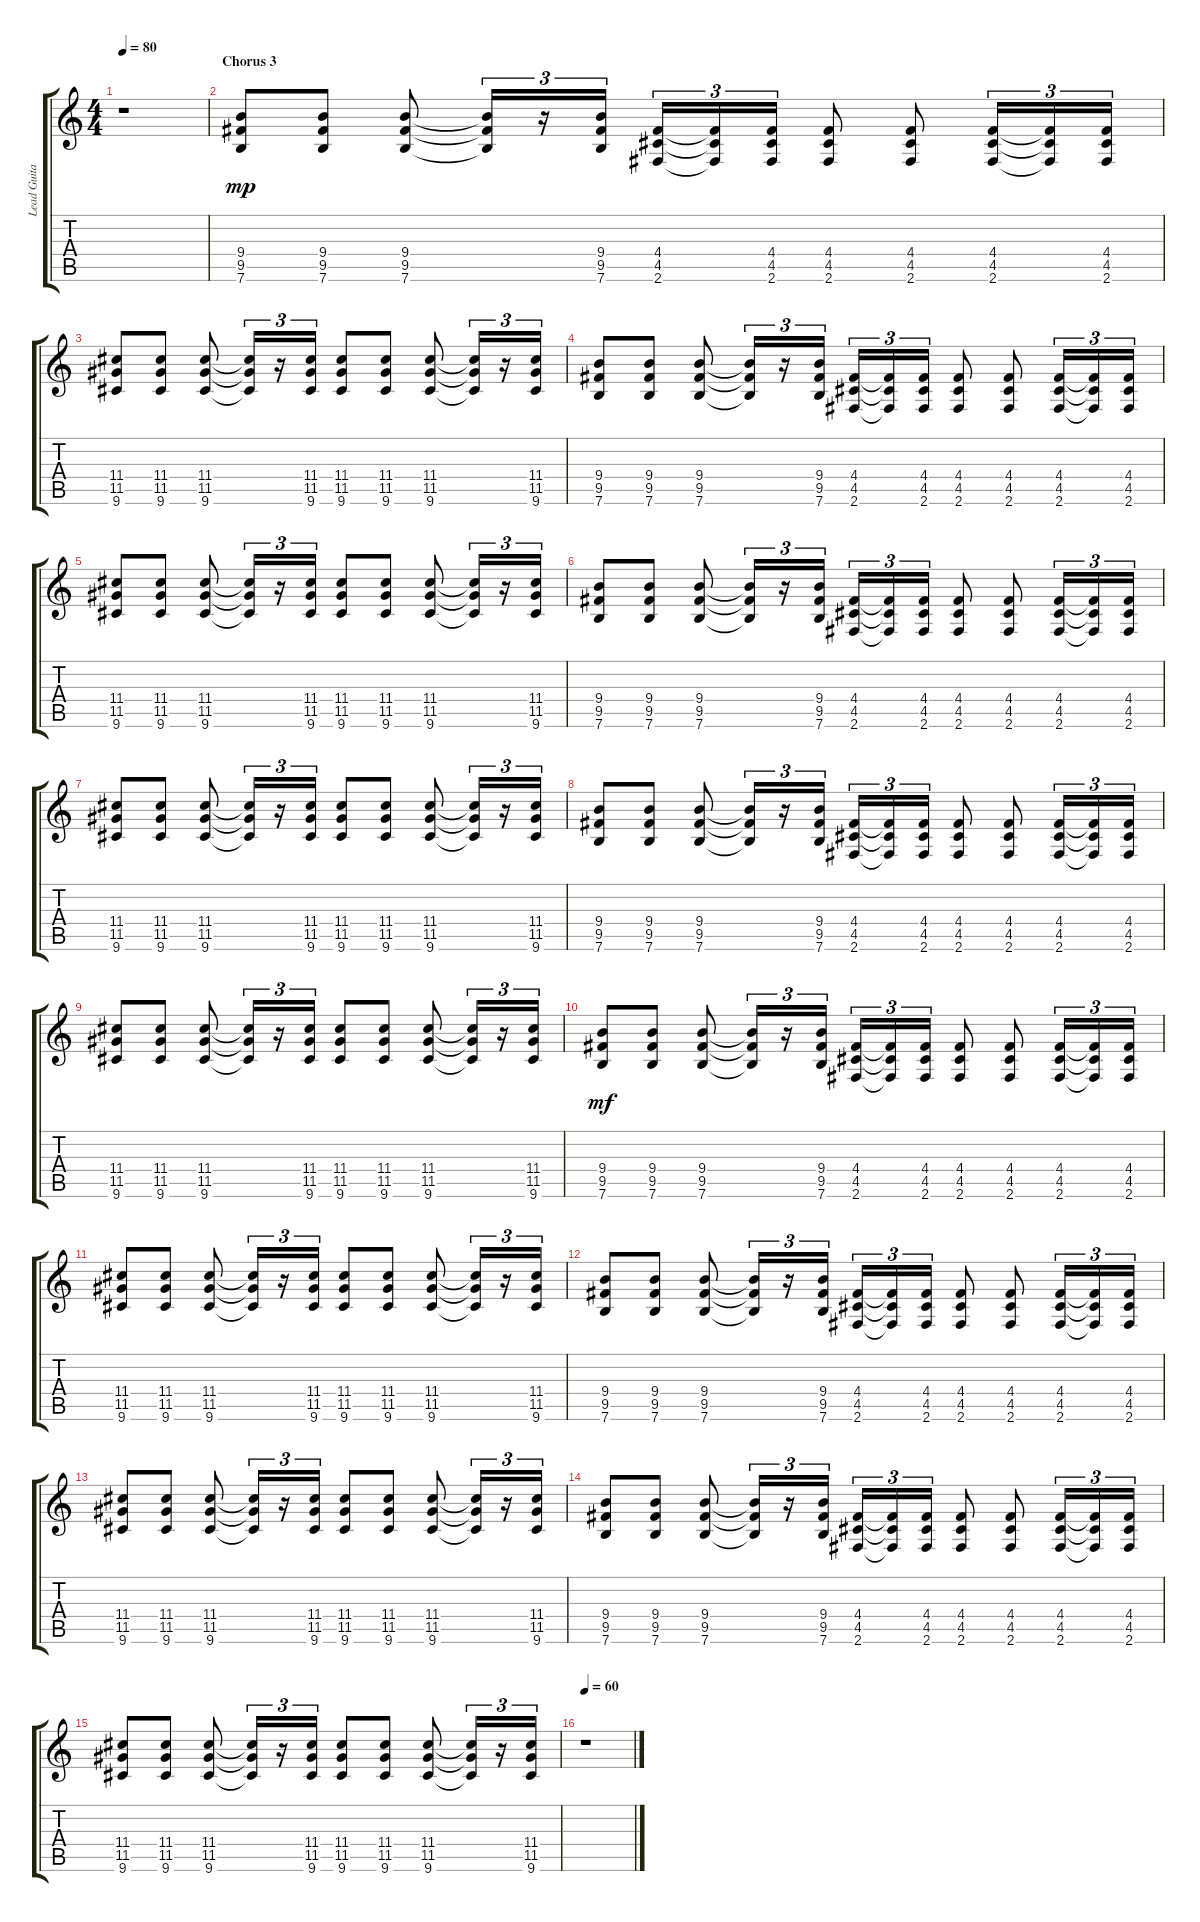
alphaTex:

\track ("Lead Guitar" "Lead Guita") {instrument distortionguitar}
\staff {score tabs}
\tuning (E4 B3 G3 D3 A2 E2) {hide}
\ts (4 4)
\tempo 80
\clef g2
\ks c
r.1{dy f} |
\section ("" "Chorus 3")
(9.4 9.5 7.6).8{dy mp} (9.4 9.5 7.6).8 (9.4 9.5 7.6).8 (9.4{t} 9.5{t} 7.6{t}).16{tu (3 2)} r.16{tu (3 2)} (9.4 9.5 7.6).16{tu (3 2)} (4.4 4.5 2.6).16{tu (3 2)} (4.4{t} 4.5{t} 2.6{t}).16{tu (3 2)} (4.4 4.5 2.6).16{tu (3 2)} (4.4 4.5 2.6).8 (4.4 4.5 2.6).8 (4.4 4.5 2.6).16{tu (3 2)} (4.4{t} 4.5{t} 2.6{t}).16{tu (3 2)} (4.4 4.5 2.6).16{tu (3 2)} |
(11.4 11.5 9.6).8 (11.4 11.5 9.6).8 (11.4 11.5 9.6).8 (11.4{t} 11.5{t} 9.6{t}).16{tu (3 2)} r.16{tu (3 2)} (11.4 11.5 9.6).16{tu (3 2)} (11.4 11.5 9.6).8 (11.4 11.5 9.6).8 (11.4 11.5 9.6).8 (11.4{t} 11.5{t} 9.6{t}).16{tu (3 2)} r.16{tu (3 2)} (11.4 11.5 9.6).16{tu (3 2)} |
(9.4 9.5 7.6).8 (9.4 9.5 7.6).8 (9.4 9.5 7.6).8 (9.4{t} 9.5{t} 7.6{t}).16{tu (3 2)} r.16{tu (3 2)} (9.4 9.5 7.6).16{tu (3 2)} (4.4 4.5 2.6).16{tu (3 2)} (4.4{t} 4.5{t} 2.6{t}).16{tu (3 2)} (4.4 4.5 2.6).16{tu (3 2)} (4.4 4.5 2.6).8 (4.4 4.5 2.6).8 (4.4 4.5 2.6).16{tu (3 2)} (4.4{t} 4.5{t} 2.6{t}).16{tu (3 2)} (4.4 4.5 2.6).16{tu (3 2)} |
(11.4 11.5 9.6).8 (11.4 11.5 9.6).8 (11.4 11.5 9.6).8 (11.4{t} 11.5{t} 9.6{t}).16{tu (3 2)} r.16{tu (3 2)} (11.4 11.5 9.6).16{tu (3 2)} (11.4 11.5 9.6).8 (11.4 11.5 9.6).8 (11.4 11.5 9.6).8 (11.4{t} 11.5{t} 9.6{t}).16{tu (3 2)} r.16{tu (3 2)} (11.4 11.5 9.6).16{tu (3 2)} |
(9.4 9.5 7.6).8 (9.4 9.5 7.6).8 (9.4 9.5 7.6).8 (9.4{t} 9.5{t} 7.6{t}).16{tu (3 2)} r.16{tu (3 2)} (9.4 9.5 7.6).16{tu (3 2)} (4.4 4.5 2.6).16{tu (3 2)} (4.4{t} 4.5{t} 2.6{t}).16{tu (3 2)} (4.4 4.5 2.6).16{tu (3 2)} (4.4 4.5 2.6).8 (4.4 4.5 2.6).8 (4.4 4.5 2.6).16{tu (3 2)} (4.4{t} 4.5{t} 2.6{t}).16{tu (3 2)} (4.4 4.5 2.6).16{tu (3 2)} |
(11.4 11.5 9.6).8 (11.4 11.5 9.6).8 (11.4 11.5 9.6).8 (11.4{t} 11.5{t} 9.6{t}).16{tu (3 2)} r.16{tu (3 2)} (11.4 11.5 9.6).16{tu (3 2)} (11.4 11.5 9.6).8 (11.4 11.5 9.6).8 (11.4 11.5 9.6).8 (11.4{t} 11.5{t} 9.6{t}).16{tu (3 2)} r.16{tu (3 2)} (11.4 11.5 9.6).16{tu (3 2)} |
(9.4 9.5 7.6).8 (9.4 9.5 7.6).8 (9.4 9.5 7.6).8 (9.4{t} 9.5{t} 7.6{t}).16{tu (3 2)} r.16{tu (3 2)} (9.4 9.5 7.6).16{tu (3 2)} (4.4 4.5 2.6).16{tu (3 2)} (4.4{t} 4.5{t} 2.6{t}).16{tu (3 2)} (4.4 4.5 2.6).16{tu (3 2)} (4.4 4.5 2.6).8 (4.4 4.5 2.6).8 (4.4 4.5 2.6).16{tu (3 2)} (4.4{t} 4.5{t} 2.6{t}).16{tu (3 2)} (4.4 4.5 2.6).16{tu (3 2)} |
(11.4 11.5 9.6).8 (11.4 11.5 9.6).8 (11.4 11.5 9.6).8 (11.4{t} 11.5{t} 9.6{t}).16{tu (3 2)} r.16{tu (3 2)} (11.4 11.5 9.6).16{tu (3 2)} (11.4 11.5 9.6).8 (11.4 11.5 9.6).8 (11.4 11.5 9.6).8 (11.4{t} 11.5{t} 9.6{t}).16{tu (3 2)} r.16{tu (3 2)} (11.4 11.5 9.6).16{tu (3 2)} |
(9.4 9.5 7.6).8{dy mf} (9.4 9.5 7.6).8 (9.4 9.5 7.6).8 (9.4{t} 9.5{t} 7.6{t}).16{tu (3 2)} r.16{tu (3 2)} (9.4 9.5 7.6).16{tu (3 2)} (4.4 4.5 2.6).16{tu (3 2)} (4.4{t} 4.5{t} 2.6{t}).16{tu (3 2)} (4.4 4.5 2.6).16{tu (3 2)} (4.4 4.5 2.6).8 (4.4 4.5 2.6).8 (4.4 4.5 2.6).16{tu (3 2)} (4.4{t} 4.5{t} 2.6{t}).16{tu (3 2)} (4.4 4.5 2.6).16{tu (3 2)} |
(11.4 11.5 9.6).8 (11.4 11.5 9.6).8 (11.4 11.5 9.6).8 (11.4{t} 11.5{t} 9.6{t}).16{tu (3 2)} r.16{tu (3 2)} (11.4 11.5 9.6).16{tu (3 2)} (11.4 11.5 9.6).8 (11.4 11.5 9.6).8 (11.4 11.5 9.6).8 (11.4{t} 11.5{t} 9.6{t}).16{tu (3 2)} r.16{tu (3 2)} (11.4 11.5 9.6).16{tu (3 2)} |
(9.4 9.5 7.6).8 (9.4 9.5 7.6).8 (9.4 9.5 7.6).8 (9.4{t} 9.5{t} 7.6{t}).16{tu (3 2)} r.16{tu (3 2)} (9.4 9.5 7.6).16{tu (3 2)} (4.4 4.5 2.6).16{tu (3 2)} (4.4{t} 4.5{t} 2.6{t}).16{tu (3 2)} (4.4 4.5 2.6).16{tu (3 2)} (4.4 4.5 2.6).8 (4.4 4.5 2.6).8 (4.4 4.5 2.6).16{tu (3 2)} (4.4{t} 4.5{t} 2.6{t}).16{tu (3 2)} (4.4 4.5 2.6).16{tu (3 2)} |
(11.4 11.5 9.6).8 (11.4 11.5 9.6).8 (11.4 11.5 9.6).8 (11.4{t} 11.5{t} 9.6{t}).16{tu (3 2)} r.16{tu (3 2)} (11.4 11.5 9.6).16{tu (3 2)} (11.4 11.5 9.6).8 (11.4 11.5 9.6).8 (11.4 11.5 9.6).8 (11.4{t} 11.5{t} 9.6{t}).16{tu (3 2)} r.16{tu (3 2)} (11.4 11.5 9.6).16{tu (3 2)} |
(9.4 9.5 7.6).8 (9.4 9.5 7.6).8 (9.4 9.5 7.6).8 (9.4{t} 9.5{t} 7.6{t}).16{tu (3 2)} r.16{tu (3 2)} (9.4 9.5 7.6).16{tu (3 2)} (4.4 4.5 2.6).16{tu (3 2)} (4.4{t} 4.5{t} 2.6{t}).16{tu (3 2)} (4.4 4.5 2.6).16{tu (3 2)} (4.4 4.5 2.6).8 (4.4 4.5 2.6).8 (4.4 4.5 2.6).16{tu (3 2)} (4.4{t} 4.5{t} 2.6{t}).16{tu (3 2)} (4.4 4.5 2.6).16{tu (3 2)} |
(11.4 11.5 9.6).8 (11.4 11.5 9.6).8 (11.4 11.5 9.6).8 (11.4{t} 11.5{t} 9.6{t}).16{tu (3 2)} r.16{tu (3 2)} (11.4 11.5 9.6).16{tu (3 2)} (11.4 11.5 9.6).8 (11.4 11.5 9.6).8 (11.4 11.5 9.6).8 (11.4{t} 11.5{t} 9.6{t}).16{tu (3 2)} r.16{tu (3 2)} (11.4 11.5 9.6).16{tu (3 2)} |
\tempo 60
r.1
